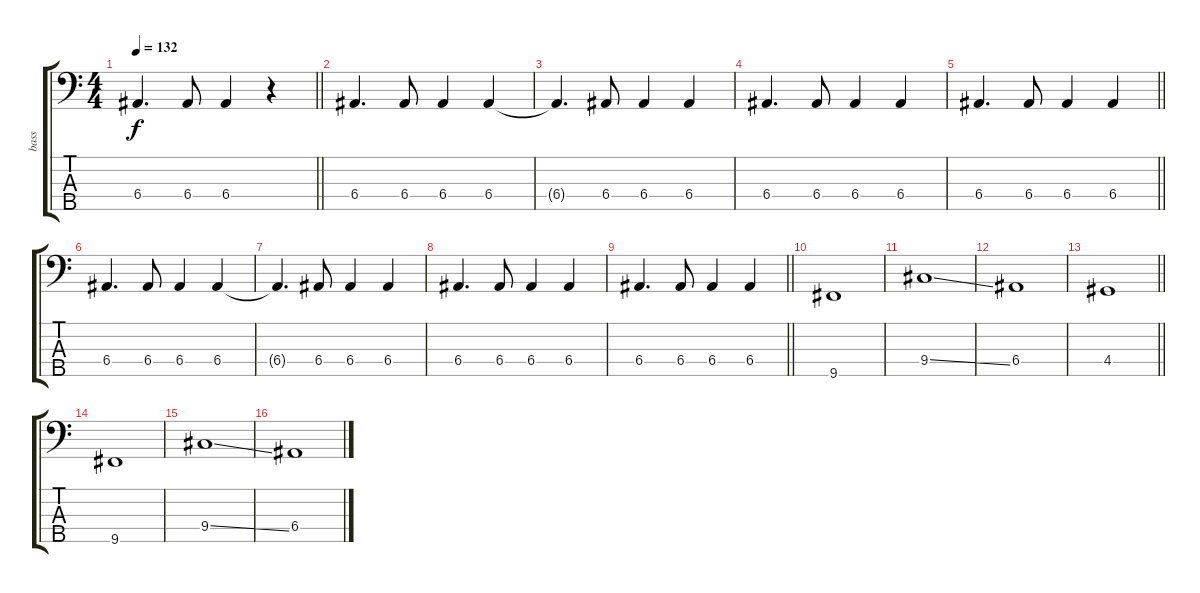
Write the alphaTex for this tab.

\track ("bass" "bass") {instrument electricbassfinger}
\staff {score tabs}
\tuning (G2 D2 A1 E1 A0) {hide}
\ts (4 4)
\tempo 132
\clef f4
\barLineRight lightlight
\ks c
6.4.4{d dy f} 6.4.8 6.4.4 r.4 |
\section ("" "")
6.4.4{d} 6.4.8 6.4.4 6.4.4 |
6.4{t}.4{d} 6.4.8 6.4.4 6.4.4 |
6.4.4{d} 6.4.8 6.4.4 6.4.4 |
\barLineRight lightlight
6.4.4{d} 6.4.8 6.4.4 6.4.4 |
6.4.4{d} 6.4.8 6.4.4 6.4.4 |
6.4{t}.4{d} 6.4.8 6.4.4 6.4.4 |
6.4.4{d} 6.4.8 6.4.4 6.4.4 |
\barLineRight lightlight
6.4.4{d} 6.4.8 6.4.4 6.4.4 |
\section ("" "")
9.5.1 |
9.4{ss}.1 |
6.4.1 |
\barLineRight lightlight
4.4.1 |
\section ("" "")
9.5.1 |
9.4{ss}.1 |
6.4.1
